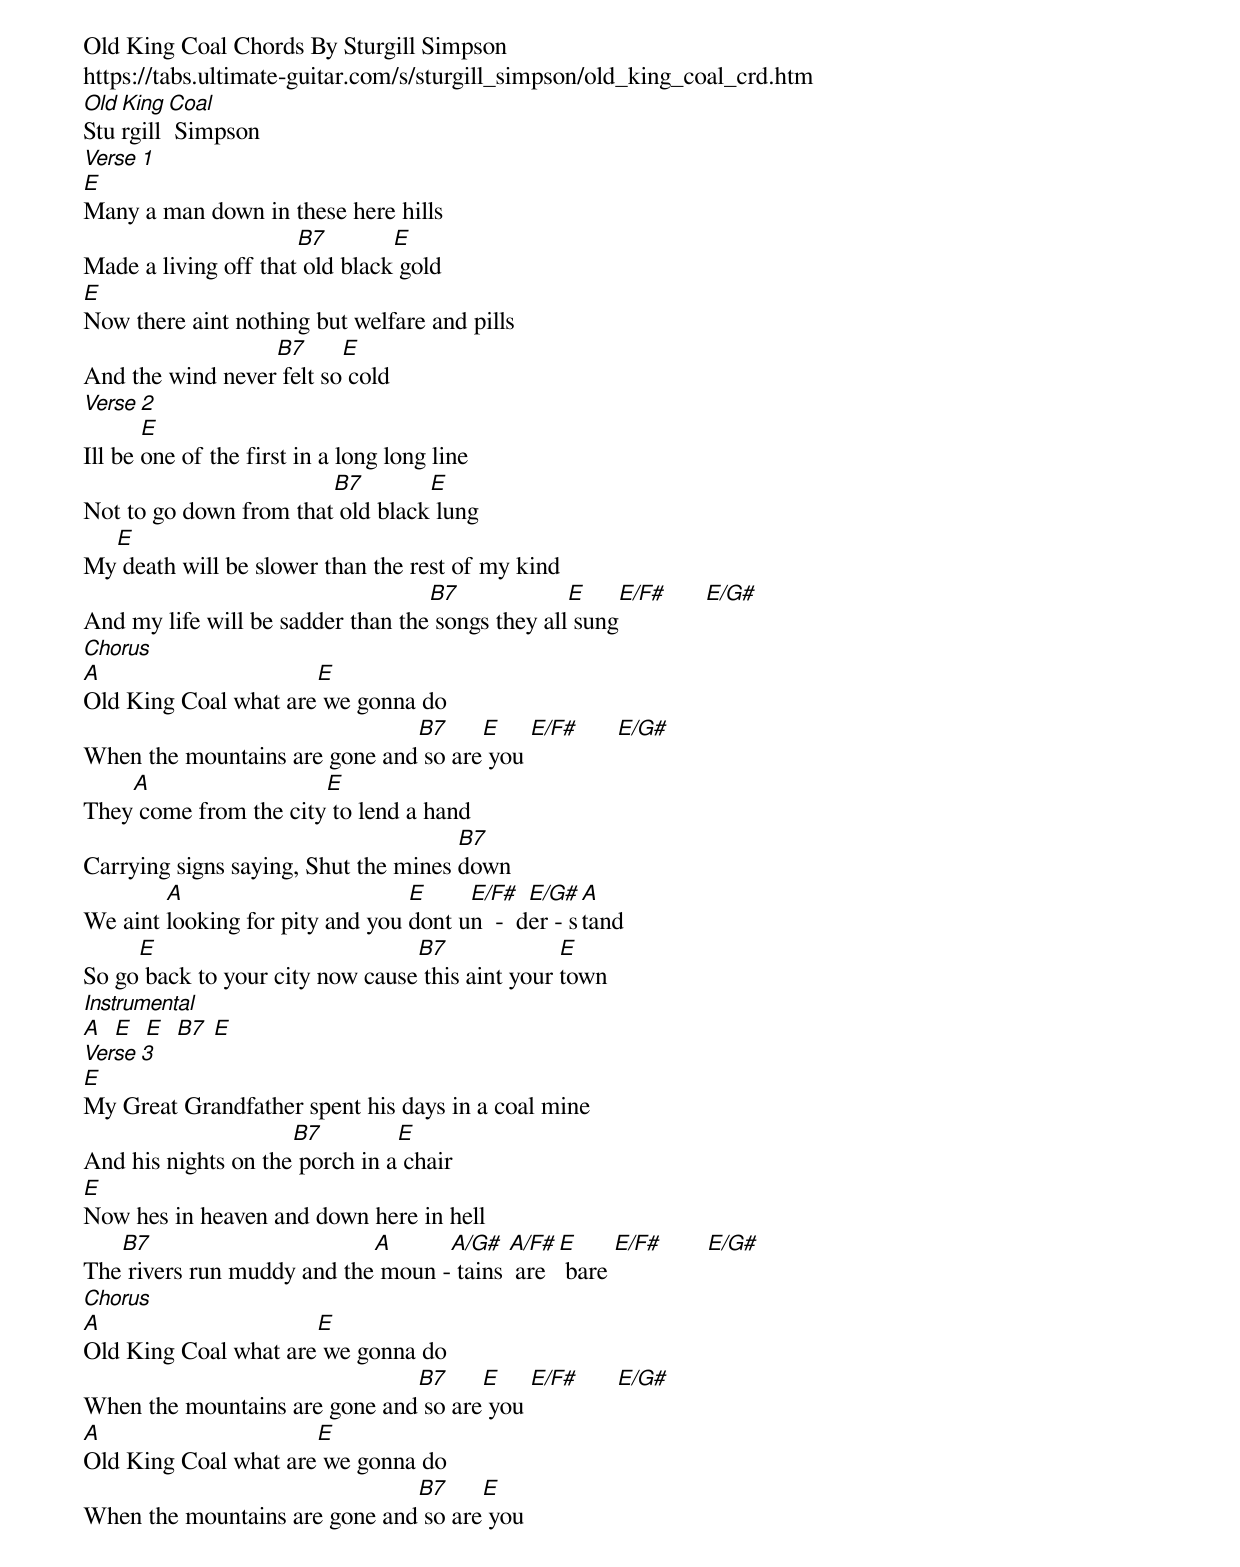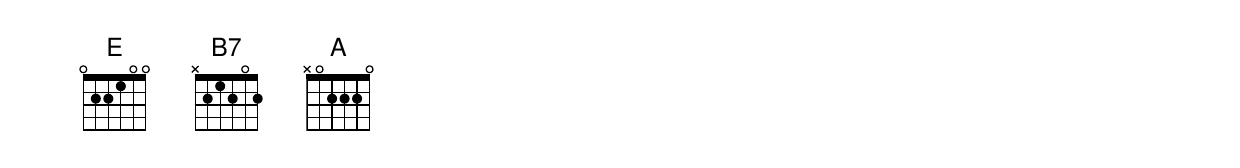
Old King Coal Chords By Sturgill Simpson
https://tabs.ultimate-guitar.com/s/sturgill_simpson/old_king_coal_crd.htm
[Old]Stu[King]rgill[Coal] Simpson
[Verse 1]
[E]Many a man down in these here hills
Made a living off that[B7] old black[E] gold
[E]Now there aint nothing but welfare and pills
And the wind never[B7] felt so[E] cold
[Verse 2]
Ill be [E]one of the first in a long long line
Not to go down from that[B7] old black[E] lung
My[E] death will be slower than the rest of my kind
And my life will be sadder than the[B7] songs they all[E] sung[E/F#]      [E/G#]
[Chorus]
[A]Old King Coal what are[E] we gonna do
When the mountains are gone and[B7] so are[E] you [E/F#]      [E/G#]
They[A] come from the city[E] to lend a hand
Carrying signs saying, Shut the mines [B7]down
We aint [A]looking for pity and you [E]dont u[E/F#]n  -  d[E/G#]er - s[A]tand
So go[E] back to your city now cause[B7] this aint your [E]town
[Instrumental]
[A   E   E   B7  E]
[Verse 3]
[E]My Great Grandfather spent his days in a coal mine
And his nights on the[B7] porch in a[E] chair
[E]Now hes in heaven and down here in hell
The[B7] rivers run muddy and the[A] moun -[A/G#] tains [A/F#] are  [E] bare [E/F#]       [E/G#]
[Chorus]
[A]Old King Coal what are[E] we gonna do
When the mountains are gone and[B7] so are[E] you [E/F#]      [E/G#]
[A]Old King Coal what are[E] we gonna do
When the mountains are gone and[B7] so are[E] you
